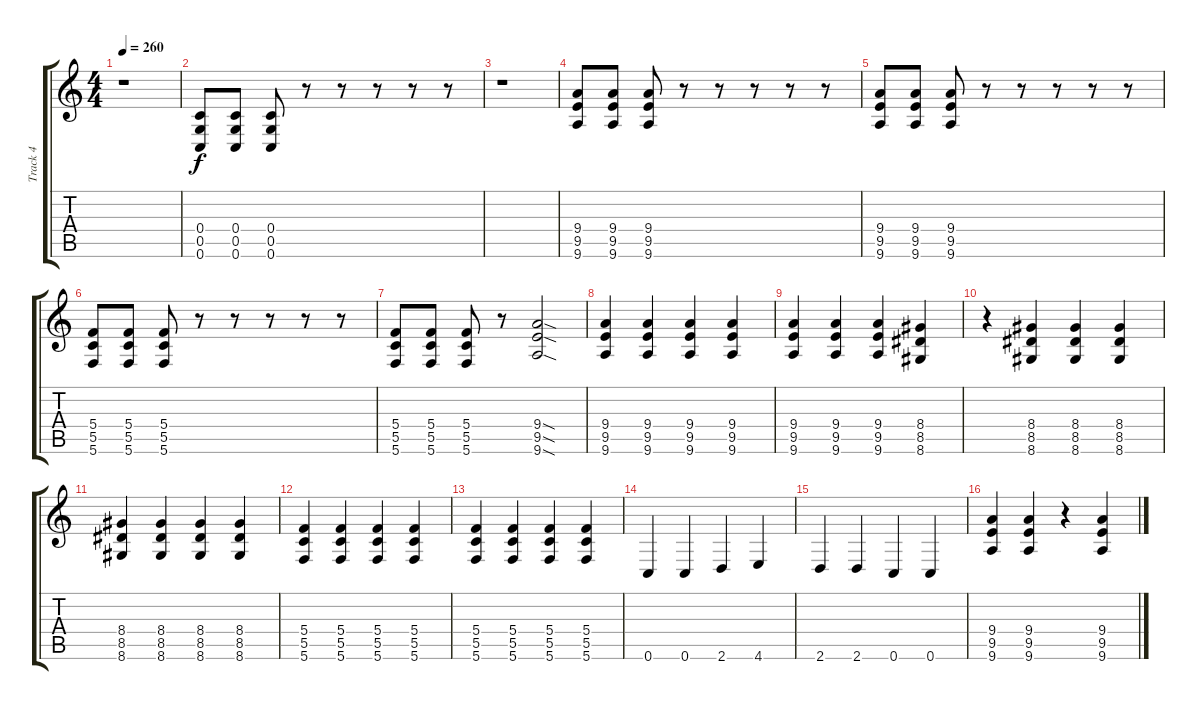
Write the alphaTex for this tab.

\track ("Track 4" "Track 4") {instrument overdrivenguitar}
\staff {score tabs}
\tuning (D4 A3 F3 C3 G2 C2) {hide}
\ts (4 4)
\tempo 260
\clef g2
\ks c
r.1{dy f} |
(0.4 0.5 0.6).8 (0.4 0.5 0.6).8 (0.4 0.5 0.6).8 r.8 r.8 r.8 r.8 r.8 |
r.1 |
(9.4 9.5 9.6).8 (9.4 9.5 9.6).8 (9.4 9.5 9.6).8 r.8 r.8 r.8 r.8 r.8 |
(9.4 9.5 9.6).8 (9.4 9.5 9.6).8 (9.4 9.5 9.6).8 r.8 r.8 r.8 r.8 r.8 |
(5.4 5.5 5.6).8 (5.4 5.5 5.6).8 (5.4 5.5 5.6).8 r.8 r.8 r.8 r.8 r.8 |
(5.4 5.5 5.6).8 (5.4 5.5 5.6).8 (5.4 5.5 5.6).8 r.8 (9.4{sod} 9.5{sod} 9.6{sod}).2 |
(9.4 9.5 9.6).4 (9.4 9.5 9.6).4 (9.4 9.5 9.6).4 (9.4 9.5 9.6).4 |
(9.4 9.5 9.6).4 (9.4 9.5 9.6).4 (9.4 9.5 9.6).4 (8.4 8.5 8.6).4 |
r.4 (8.4 8.5 8.6).4 (8.4 8.5 8.6).4 (8.4 8.5 8.6).4 |
(8.4 8.5 8.6).4 (8.4 8.5 8.6).4 (8.4 8.5 8.6).4 (8.4 8.5 8.6).4 |
(5.4 5.5 5.6).4 (5.4 5.5 5.6).4 (5.4 5.5 5.6).4 (5.4 5.5 5.6).4 |
(5.4 5.5 5.6).4 (5.4 5.5 5.6).4 (5.4 5.5 5.6).4 (5.4 5.5 5.6).4 |
0.6.4 0.6.4 2.6.4 4.6.4 |
2.6.4 2.6.4 0.6.4 0.6.4 |
(9.4 9.5 9.6).4 (9.4 9.5 9.6).4 r.4 (9.4 9.5 9.6).4
